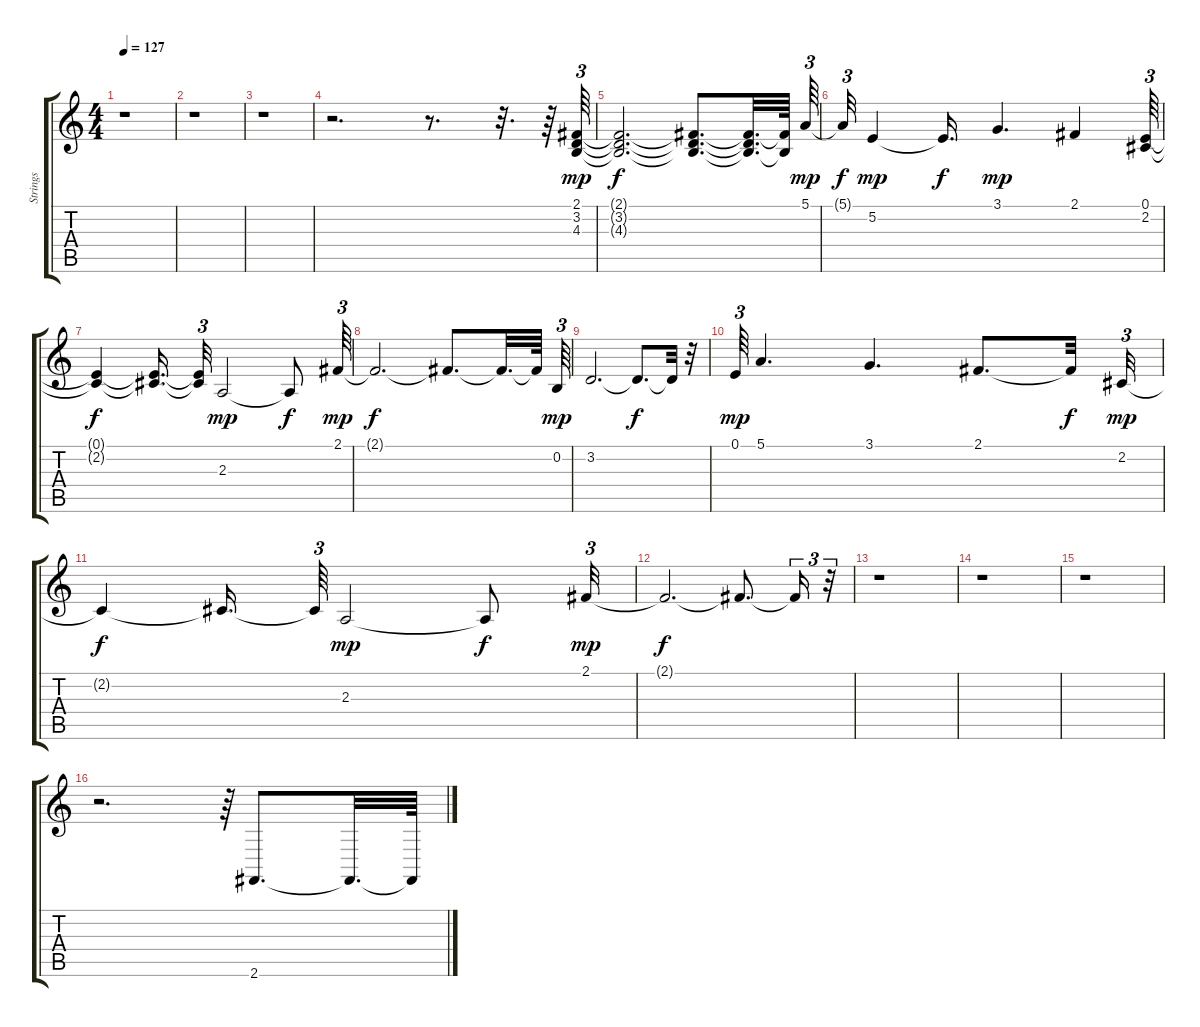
\track ("Strings             " "Strings   ") {instrument tremolostrings}
\staff {score tabs}
\tuning (E4 B3 G3 D3 A2 E2) {hide}
\ts (4 4)
\tempo 127
\clef g2
\ks c
r.1{dy f} |
r.1 |
r.1 |
r.2{d} r.8{d} r.32{d} r.64 (2.1 3.2 4.3).64{tu (3 2) dy mp} |
(2.1{t} 3.2{t} 4.3{t}).2{d dy f} (2.1{t} 3.2{t} 4.3{t}).8{d} (2.1{t} 3.2{t} 4.3{t}).32{d} (2.1{t} 4.3{t}).64 5.1.64{tu (3 2) dy mp} |
5.1{t}.32{tu (3 2) dy f} 5.2.4{dy mp} 5.2{t}.16{d dy f} 3.1.4{d dy mp} 2.1.4 (0.1 2.2).64{tu (3 2)} |
(0.1{t} 2.2{t}).4{dy f} (0.1{t} 2.2{t}).16{d} (0.1{t} 2.2{t}).32{tu (3 2)} 2.3.2{dy mp} 2.3{t}.8{dy f} 2.1.64{tu (3 2) dy mp} |
2.1{t}.2{d dy f} 2.1{t}.8{d} 2.1{t}.32{d} 2.1{t}.64 0.2.64{tu (3 2) dy mp} |
3.2.2{d} 3.2{t}.8{d dy f} 3.2{t}.32 r.32 |
0.1.64{tu (3 2) dy mp} 5.1.4{d} 3.1.4{d} 2.1.8{d} 2.1{t}.32{dy f} 2.2.32{tu (3 2) dy mp} |
2.2{t}.4{dy f} 2.2{t}.16{d} 2.2{t}.64{tu (3 2)} 2.3.2{dy mp} 2.3{t}.8{dy f} 2.1.32{tu (3 2) dy mp} |
2.1{t}.2{d dy f} 2.1{t}.8{d} 2.1{t}.16{tu (3 2)} r.32{tu (3 2)} |
r.1 |
r.1 |
r.1 |
r.2{d} r.64{tu (3 2)} 2.6.8{d} 2.6{t}.32{d} 2.6{t}.64
